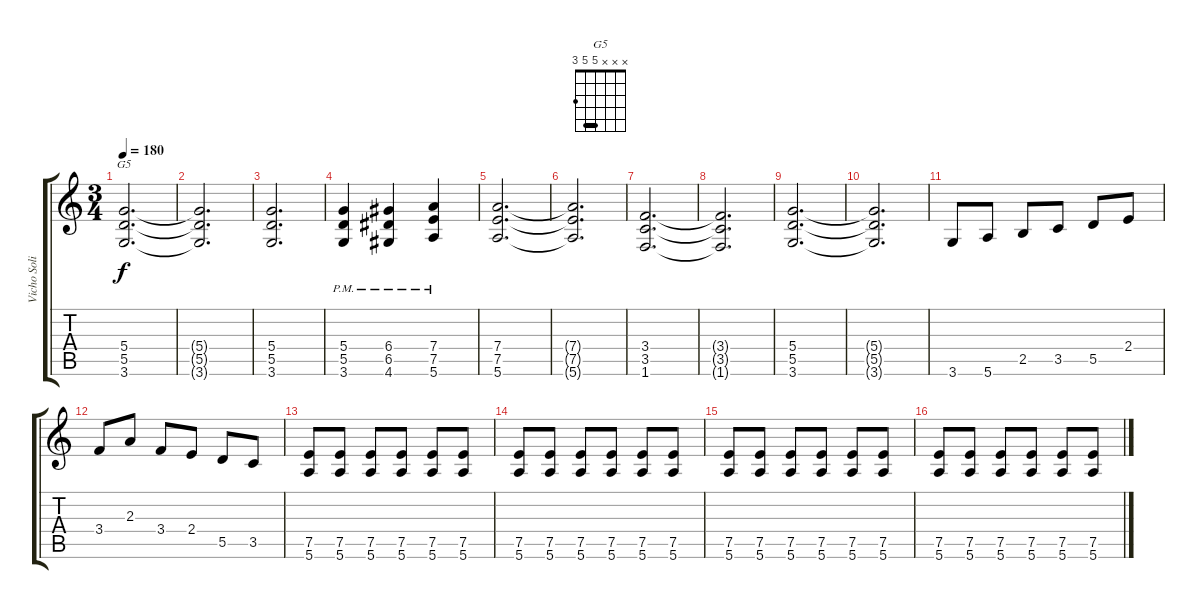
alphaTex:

\track ("Vicho Solis" "Vicho Soli") {instrument distortionguitar}
\staff {score tabs}
\tuning (E4 B3 G3 D3 A2 E2) {hide}
\chord ("G5" x x x 5 5 3) {barre 5}
\ts (3 4)
\tempo 180
\clef g2
\ks c
(5.4 5.5 3.6).2{d ch "G5" dy f} |
(5.4{t} 5.5{t} 3.6{t}).2{d} |
(5.4 5.5 3.6).2{d} |
(5.4{pm} 5.5{pm} 3.6{pm}).4 (6.4{pm} 6.5{pm} 4.6{pm}).4 (7.4{pm} 7.5{pm} 5.6{pm}).4 |
(7.4 7.5 5.6).2{d} |
(7.4{t} 7.5{t} 5.6{t}).2{d} |
(3.4 3.5 1.6).2{d} |
(3.4{t} 3.5{t} 1.6{t}).2{d} |
(5.4 5.5 3.6).2{d} |
(5.4{t} 5.5{t} 3.6{t}).2{d} |
3.6.8 5.6.8 2.5.8 3.5.8 5.5.8 2.4.8 |
3.4.8 2.3.8 3.4.8 2.4.8 5.5.8 3.5.8 |
(7.5 5.6).8 (7.5 5.6).8 (7.5 5.6).8 (7.5 5.6).8 (7.5 5.6).8 (7.5 5.6).8 |
(7.5 5.6).8 (7.5 5.6).8 (7.5 5.6).8 (7.5 5.6).8 (7.5 5.6).8 (7.5 5.6).8 |
(7.5 5.6).8 (7.5 5.6).8 (7.5 5.6).8 (7.5 5.6).8 (7.5 5.6).8 (7.5 5.6).8 |
(7.5 5.6).8 (7.5 5.6).8 (7.5 5.6).8 (7.5 5.6).8 (7.5 5.6).8 (7.5 5.6).8
